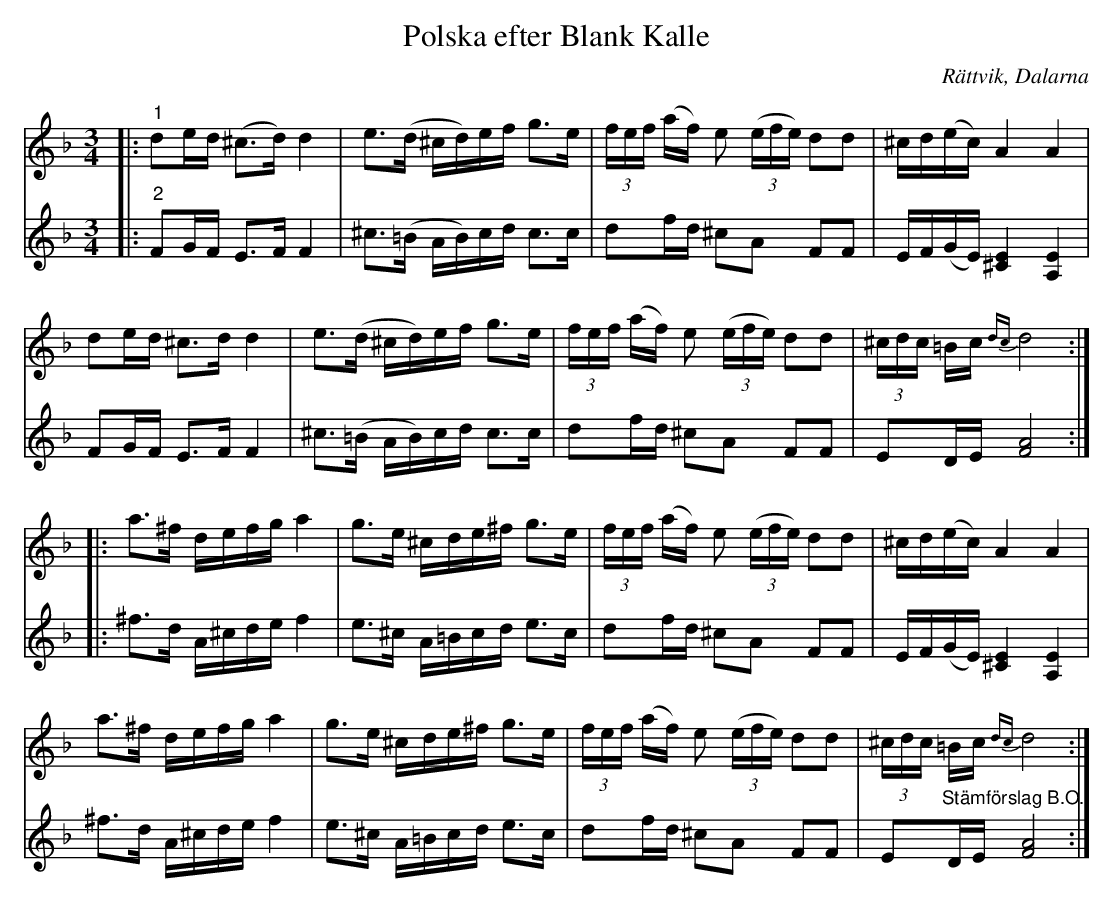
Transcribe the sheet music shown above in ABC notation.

X:1
T:Polska efter Blank Kalle
O:Rättvik, Dalarna
L:1/16
M:3/4
K:Dm
V:1
|:"^1" d2ed (^c2>d2) d4 | e2>(d2 ^cd)ef g2>e2 | (3fef (af) e2 (3(efe) d2d2 | ^cd(ec) A4 A4 |
d2ed ^c2>d2 d4 | e2>(d2 ^cd)ef g2>e2 | (3fef (af) e2 (3(efe) d2d2 | (3^cdc =Bc{dc} d8 ::
a2>^f2 defg a4 | g2>e2 ^cde^f g2>e2 | (3fef (af) e2 (3(efe) d2d2 | ^cd(ec) A4 A4 |
a2>^f2 defg a4 | g2>e2 ^cde^f g2>e2 | (3fef (af) e2 (3(efe) d2d2 | (3^cdc =Bc{dc} d8 :|
V:2
|:"^2" F2GF E2>F2 F4 | ^c2>(=B2 AB)cd c2>c2 | d2fd ^c2A2 F2F2 | EF(GE) [^CE]4 [A,E]4 |
F2GF E2>F2 F4 | ^c2>(=B2 AB)cd c2>c2 | d2fd ^c2A2 F2F2 | E2DE [FA]8 ::
^f2>d2 A^cde f4 | e2>^c2 A=Bcd e2>c2 | d2fd ^c2A2 F2F2 | EF(GE) [^CE]4 [A,E]4 |
^f2>d2 A^cde f4 | e2>^c2 A=Bcd e2>c2 | d2fd ^c2A2 F2F2 | E2"^Stämförslag B.O."DE [FA]8 :|
